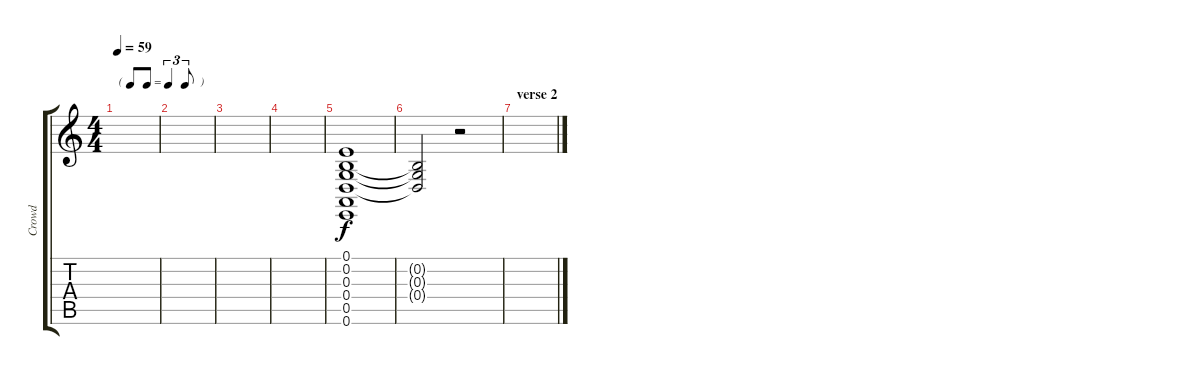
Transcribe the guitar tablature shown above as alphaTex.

\track ("Crowd" "Crowd") {instrument applause}
\staff {score tabs}
\tuning (E4 B3 G3 D3 A2 E2) {hide}
\ts (4 4)
\tf triplet8th
\tempo 59
\clef g2
\ks c
|
|
|
|
(0.1 0.2 0.3 0.4 0.5 0.6).1{volume 12} |
(0.2{t} 0.3{t} 0.4{t}).2{volume 7} r.2 |
\section ("" "verse 2")
